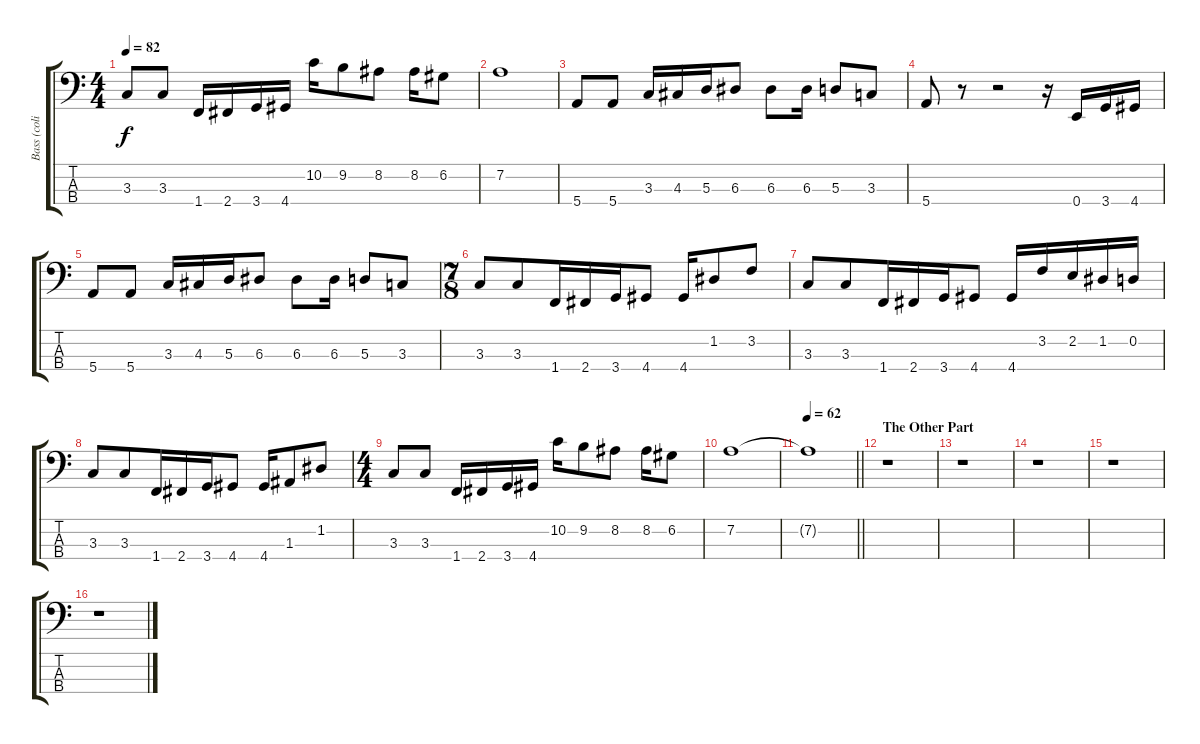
\track ("Bass (colin)" "Bass (coli") {instrument electricbassfinger}
\staff {score tabs}
\tuning (G2 D2 A1 E1) {hide}
\ts (4 4)
\tempo 82
\clef f4
\ks c
3.3.8{dy f} 3.3.8 1.4.16 2.4.16 3.4.16 4.4.16 10.2.16 9.2.8 8.2.8 8.2.16 6.2.8 |
7.2.1 |
5.4.8 5.4.8 3.3.16 4.3.16 5.3.16 6.3.8 6.3.8 6.3.16 5.3.8 3.3.8 |
5.4.8 r.8 r.2 r.16 0.4.16 3.4.16 4.4.16 |
5.4.8 5.4.8 3.3.16 4.3.16 5.3.16 6.3.8 6.3.8 6.3.16 5.3.8 3.3.8 |
\ts (7 8)
3.3.8 3.3.8 1.4.16 2.4.16 3.4.16 4.4.8 4.4.16 1.2.8 3.2.8 |
3.3.8 3.3.8 1.4.16 2.4.16 3.4.16 4.4.8 4.4.16 3.2.16 2.2.16 1.2.16 0.2.16 |
3.3.8 3.3.8 1.4.16 2.4.16 3.4.16 4.4.8 4.4.16 1.3.8 1.2.8 |
\ts (4 4)
3.3.8 3.3.8 1.4.16 2.4.16 3.4.16 4.4.16 10.2.16 9.2.8 8.2.8 8.2.16 6.2.8 |
7.2.1 |
\tempo 62
\barLineRight lightlight
7.2{t}.1 |
\section ("" "The Other Part")
r.1 |
r.1 |
r.1 |
r.1 |
r.1
